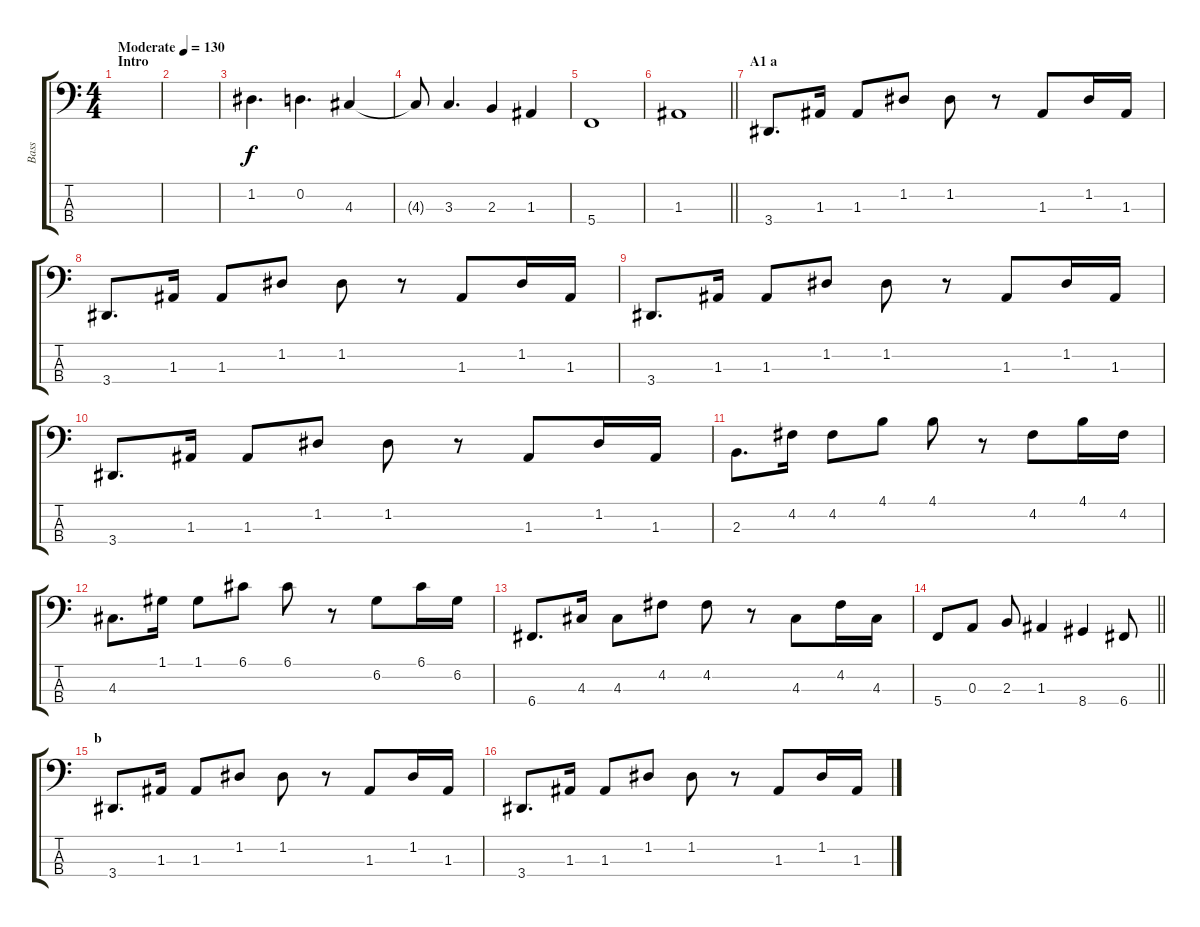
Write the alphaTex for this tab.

\track ("Bass" "Bass") {instrument electricbassfinger}
\staff {score tabs}
\tuning (G2 D2 A1 C1) {hide}
\ts (4 4)
\section ("" "Intro")
\tempo (130 "Moderate")
\clef f4
\ks c
|
|
1.2.4{d} 0.2.4{d} 4.3.4 |
4.3{t}.8 3.3.4{d} 2.3.4 1.3.4 |
5.4.1 |
\barLineRight lightlight
1.3.1 |
\section ("" "A1 a")
3.4.8{d} 1.3.16 1.3.8 1.2.8 1.2.8 r.8 1.3.8 1.2.16 1.3.16 |
3.4.8{d} 1.3.16 1.3.8 1.2.8 1.2.8 r.8 1.3.8 1.2.16 1.3.16 |
3.4.8{d} 1.3.16 1.3.8 1.2.8 1.2.8 r.8 1.3.8 1.2.16 1.3.16 |
3.4.8{d} 1.3.16 1.3.8 1.2.8 1.2.8 r.8 1.3.8 1.2.16 1.3.16 |
2.3.8{d} 4.2.16 4.2.8 4.1.8 4.1.8 r.8 4.2.8 4.1.16 4.2.16 |
4.3.8{d} 1.1.16 1.1.8 6.1.8 6.1.8 r.8 6.2.8 6.1.16 6.2.16 |
6.4.8{d} 4.3.16 4.3.8 4.2.8 4.2.8 r.8 4.3.8 4.2.16 4.3.16 |
\barLineRight lightlight
5.4.8 0.3.8 2.3.8 1.3.4 8.4.4 6.4.8 |
\section ("" "b")
3.4.8{d} 1.3.16 1.3.8 1.2.8 1.2.8 r.8 1.3.8 1.2.16 1.3.16 |
3.4.8{d} 1.3.16 1.3.8 1.2.8 1.2.8 r.8 1.3.8 1.2.16 1.3.16
